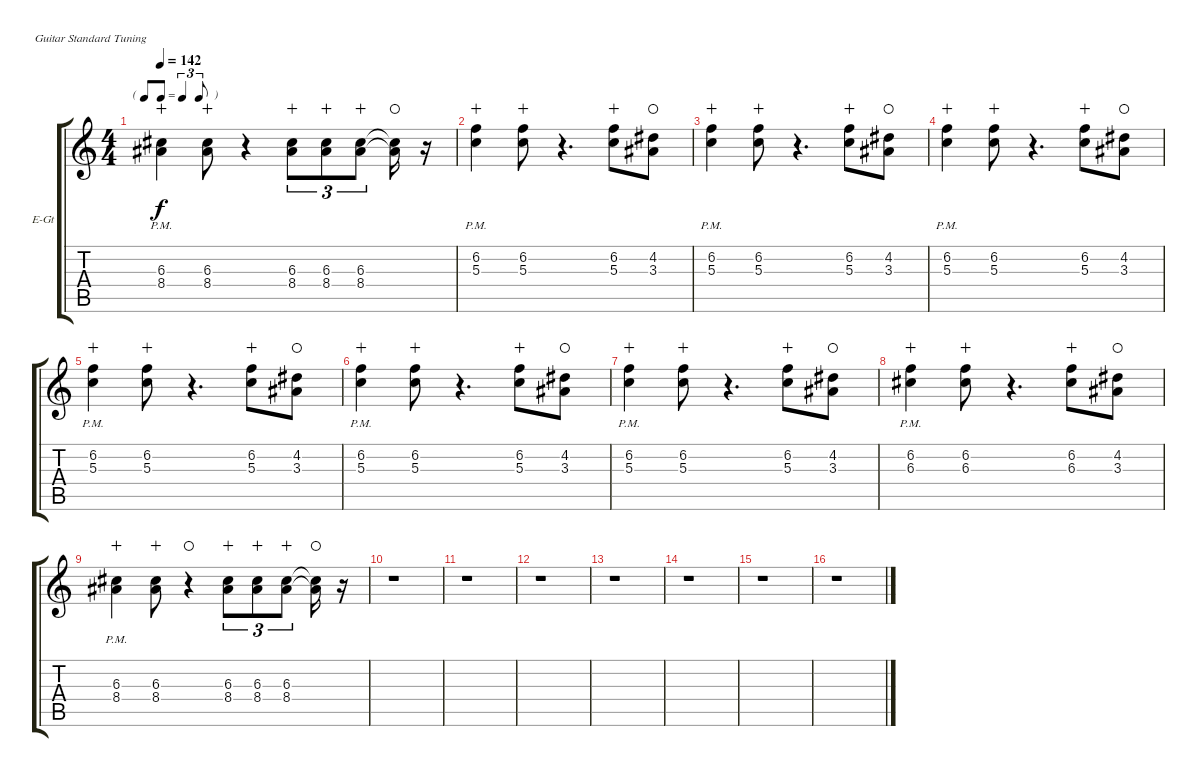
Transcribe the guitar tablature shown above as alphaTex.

\defaultSystemsLayout 4
\bracketExtendMode groupsimilarinstruments
\firstSystemTrackNameOrientation horizontal
\otherSystemsTrackNameOrientation horizontal
\track ("Triplet Wah Guitar" "E-Gt") {instrument overdrivenguitar}
\staff {score tabs}
\tuning (E4 B3 G3 D3 A2 E2)
\ts (4 4)
\tf triplet8th
\tempo 142
\clef g2
\ks c
(6.3{pm} 8.4{pm}).4{dy f wahc} (8.4 6.3).8{wahc} r.4 (8.4 6.3).8{tu (3 2) wahc} (8.4 6.3).8{tu (3 2) wahc} (6.3 8.4).8{tu (3 2) wahc} (6.3{t} 8.4{t}).16{waho} r.16 |
(5.3{pm} 6.2{pm}).4{wahc} (5.3 6.2).8{wahc} r.4{d} (5.3 6.2).8{wahc} (3.3 4.2).8{waho} |
(5.3{pm} 6.2{pm}).4{wahc} (5.3 6.2).8{wahc} r.4{d} (5.3 6.2).8{wahc} (3.3 4.2).8{waho} |
(5.3{pm} 6.2{pm}).4{wahc} (5.3 6.2).8{wahc} r.4{d} (5.3 6.2).8{wahc} (3.3 4.2).8{waho} |
(5.3{pm} 6.2{pm}).4{wahc} (5.3 6.2).8{wahc} r.4{d} (5.3 6.2).8{wahc} (3.3 4.2).8{waho} |
(5.3{pm} 6.2{pm}).4{wahc} (5.3 6.2).8{wahc} r.4{d} (5.3 6.2).8{wahc} (3.3 4.2).8{waho} |
(5.3{pm} 6.2{pm}).4{wahc} (5.3 6.2).8{wahc} r.4{d} (5.3 6.2).8{wahc} (3.3 4.2).8{waho} |
(6.3{pm} 6.2{pm}).4{wahc} (6.3 6.2).8{wahc} r.4{d} (6.3 6.2).8{wahc} (3.3 4.2).8{waho} |
(6.3{pm} 8.4{pm}).4{wahc} (8.4 6.3).8{wahc} r.4{waho} (8.4 6.3).8{tu (3 2) wahc} (8.4 6.3).8{tu (3 2) wahc} (6.3 8.4).8{tu (3 2) wahc} (6.3{t} 8.4{t}).16{waho} r.16 |
r.1 |
r.1 |
r.1 |
r.1 |
r.1 |
r.1 |
r.1
